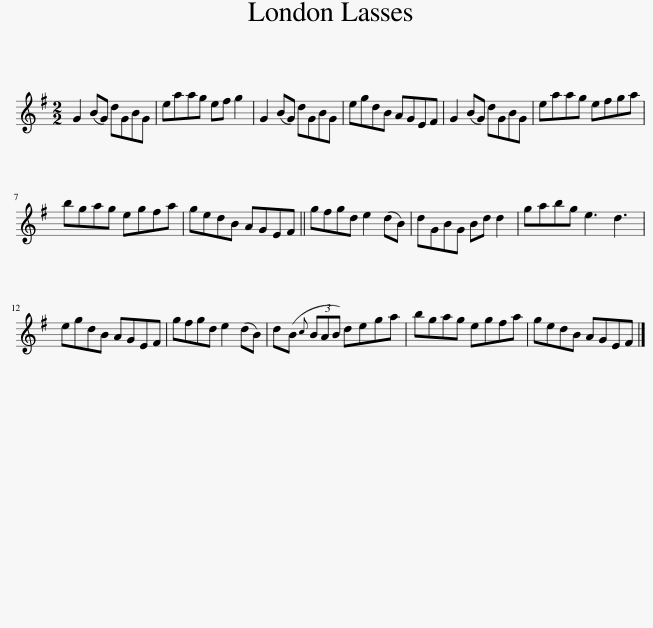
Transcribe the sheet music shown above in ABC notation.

X:1
L:1/8
M:2/2
I:linebreak $
K:G
V:1 treble
V:1
 G2 (BG) dGBG | eaag ef g2 | G2 (BG) dGBG | egdB AGEF | G2 (BG) dGBG | %5
 eaag efga |$ bgag egfa | gedB AGEF || gfgd e2 (dB) | dGBG Bd d2 | %10
 gabg e3 d3 |$ egdB AGEF | gfgd e2 (dB) | d(B{c} (3BAB) dega | bgag egfa | %15
 gedB AGEF |] %16
